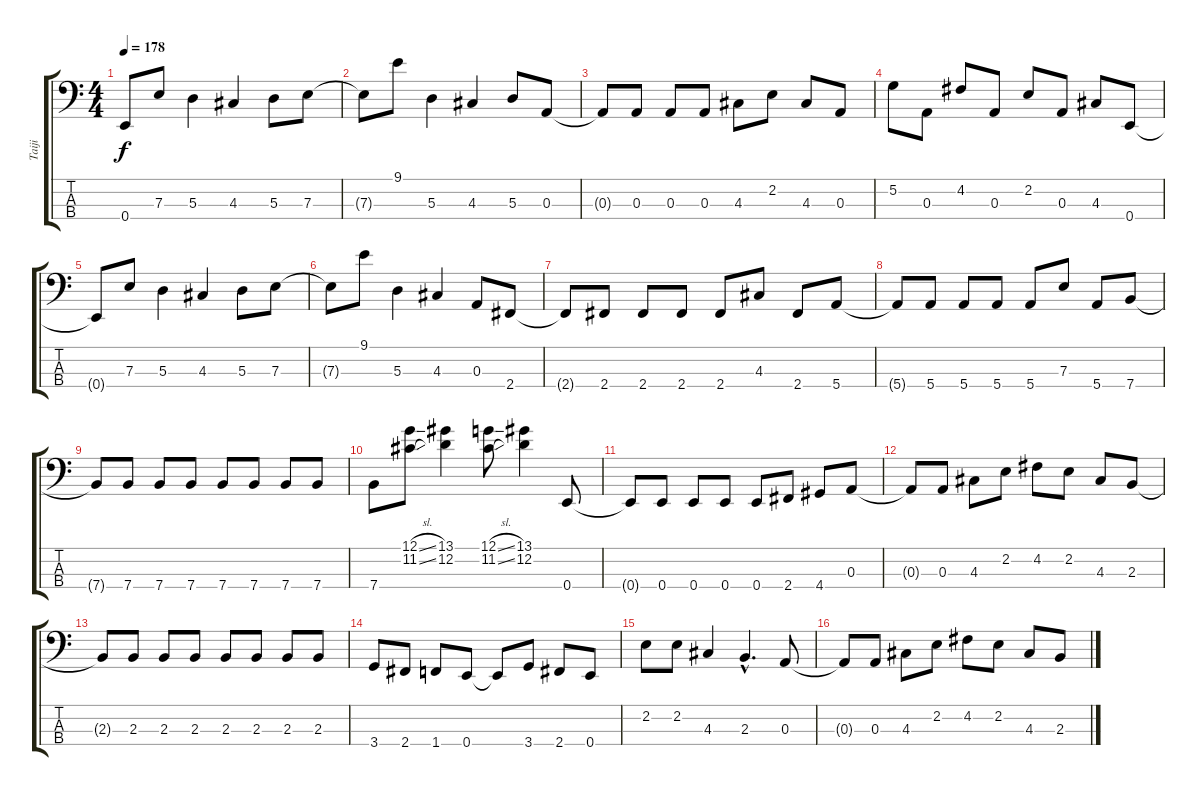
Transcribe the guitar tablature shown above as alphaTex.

\track ("Taiji" "Taiji") {instrument electricbassfinger}
\staff {score tabs}
\tuning (G2 D2 A1 E1) {hide}
\ts (4 4)
\tempo 178
\clef f4
\ks c
0.4{t}.8{dy f} 7.3.8 5.3.4 4.3.4 5.3.8 7.3.8 |
7.3{t}.8 9.1.8 5.3.4 4.3.4 5.3.8 0.3.8 |
0.3{t}.8 0.3.8 0.3.8 0.3.8 4.3.8 2.2.8 4.3.8 0.3.8 |
5.2.8 0.3.8 4.2.8 0.3.8 2.2.8 0.3.8 4.3.8 0.4.8 |
0.4{t}.8 7.3.8 5.3.4 4.3.4 5.3.8 7.3.8 |
7.3{t}.8 9.1.8 5.3.4 4.3.4 0.3.8 2.4.8 |
2.4{t}.8 2.4.8 2.4.8 2.4.8 2.4.8 4.3.8 2.4.8 5.4.8 |
5.4{t}.8 5.4.8 5.4.8 5.4.8 5.4.8 7.3.8 5.4.8 7.4.8 |
7.4{t}.8 7.4.8 7.4.8 7.4.8 7.4.8 7.4.8 7.4.8 7.4.8 |
7.4.8 (12.1{sl} 11.2{sl}).8 (13.1 12.2).4 (12.1{sl} 11.2{sl}).8 (13.1 12.2).4 0.4.8 |
0.4{t}.8 0.4.8 0.4.8 0.4.8 0.4.8 2.4.8 4.4.8 0.3.8 |
0.3{t}.8 0.3.8 4.3.8 2.2.8 4.2.8 2.2.8 4.3.8 2.3.8 |
2.3{t}.8 2.3.8 2.3.8 2.3.8 2.3.8 2.3.8 2.3.8 2.3.8 |
3.4.8 2.4.8 1.4.8 0.4.8 0.4{t}.8 3.4.8 2.4.8 0.4.8 |
2.2.8 2.2.8 4.3.4 2.3{hac}.4{d} 0.3.8 |
0.3{t}.8 0.3.8 4.3.8 2.2.8 4.2.8 2.2.8 4.3.8 2.3.8
